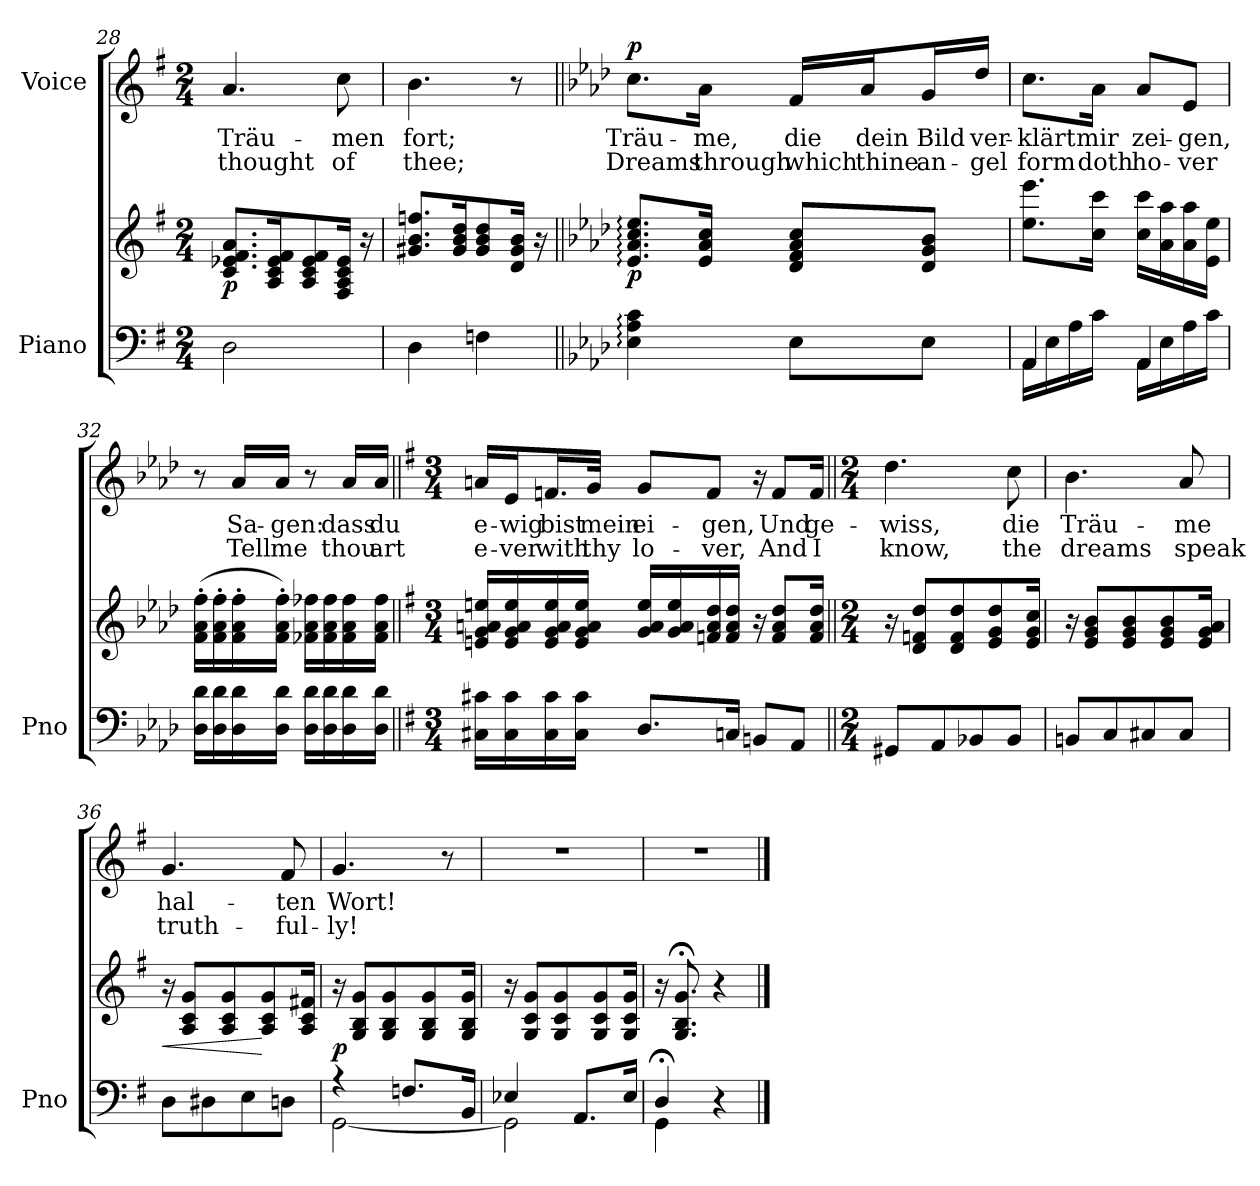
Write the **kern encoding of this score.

**kern	**kern	**dynam	**kern	**text	**text	**dynam
*part2	*part2	*part2	*part1	*part1	*part1	*part1
*staff3	*staff2	*staff2/3	*staff1	*staff1	*staff1	*staff1
*I"Piano	*	*	*I"Voice	*	*	*
*I'Pno	*	*	*	*	*	*
*clefF4	*clefG2	*	*clefG2	*	*	*
*k[f#]	*k[f#]	*	*k[f#]	*	*	*
*M2/4	*M2/4	*	*M2/4	*	*	*
=28	=28	=28	=28	=28	=28	=28
!	!	!LO:DY:b	!	!	!	!
2D\	8.c/ 8.e-X/ 8.f#/ 8.a/L	p	4.a/	Träu-	thought	.
.	16A/ 16c/ 16e-/ 16f#/K	.	.	.	.	.
.	8A/ 8c/ 8e-/ 8f#/	.	.	.	.	.
.	16F#/ 16A/ 16c/ 16e-/Jk	.	8cc\	-men	of	.
.	16r	.	.	.	.	.
=29	=29	=29	=29	=29	=29	=29
4D\	8.g#X/ 8.b/ 8.ffn/L	.	4.b\	fort;	thee;	.
.	16g#/ 16b/ 16dd/K	.	.	.	.	.
4Fn\	8g#/ 8b/ 8dd/	.	.	.	.	.
.	16d/ 16g#/ 16b/Jk	.	8r	.	.	.
.	16r	.	.	.	.	.
=30||	=30||	=30||	=30||	=30||	=30||	=30||
*k[b-e-a-d-]	*k[b-e-a-d-]	*	*k[b-e-a-d-]	*	*	*
!	!	!LO:DY:b	!	!	!	!LO:DY:a
4E-\: 4A-\: 4c\:	8.e-/: 8.a-/: 8.cc/: 8.ee-/:L	p	8.cc\L	Träu-	Dreams	p
.	16e-/ 16a-/ 16cc/Jk	.	16a-\Jk	-me,	through	.
8E-\L	8d-/ 8f/ 8a-/ 8cc/L	.	16f/LL	die	which	.
.	.	.	16a-/J	dein	thine	.
8E-\J	8d-/ 8g/ 8b-/J	.	16g/L	Bild	an-	.
.	.	.	16dd-/JJ	ver-	-gel	.
=31	=31	=31	=31	=31	=31	=31
*^	*	*	*	*	*	*
16AA-\LL	4AA-/	8.ee-\ 8.eee-\L	.	8.cc\L	klärt	form	.
16E-\	.	.	.	.	.	.	.
16A-\	.	.	.	.	.	.	.
16c\JJ	.	16cc\ 16ccc\Jk	.	16a-\Jk	mir	doth	.
16AA-\LL	4AA-/	16cc\ 16ccc\LL	.	8a-/L	zei-	ho-	.
16E-\	.	16a-\ 16aa-\	.	.	.	.	.
16A-\	.	16a-\ 16aa-\	.	8e-/J	-gen,	-ver	.
16c\JJ	.	16e-\ 16ee-\JJ	.	.	.	.	.
*v	*v	*	*	*	*	*	*
=32	=32	=32	=32	=32	=32	=32
16D-\ 16d-\LL	(16f\' 16a-\' 16ff\'LL	.	8r	.	.	.
16D-\ 16d-\	16f\' 16a-\' 16ff\'	.	.	.	.	.
16D-\ 16d-\	16f\' 16a-\' 16ff\'	.	16a-/LL	Sa-	Tell	.
16D-\ 16d-\JJ	16f\' 16a-\' 16ff\'JJ)	.	16a-/JJ	-gen:	me	.
16D-\ 16d-\LL	16f-X\ 16a-\ 16ff-X\LL	.	8r	.	.	.
16D-\ 16d-\	16f-\ 16a-\ 16ff-\	.	.	.	.	.
16D-\ 16d-\	16f-\ 16a-\ 16ff-\	.	16a-/LL	dass	thou	.
16D-\ 16d-\JJ	16f-\ 16a-\ 16ff-\JJ	.	16a-/JJ	du	art	.
=33||	=33||	=33||	=33||	=33||	=33||	=33||
*k[f#]	*k[f#]	*	*k[f#]	*	*	*
*M3/4	*M3/4	*	*M3/4	*	*	*
16C#X\ 16c#X\LL	16en/ 16g/ 16an/ 16een/LL	.	16an/LL	e-	e-	.
16C#\ 16c#\	16e/ 16g/ 16a/ 16ee/	.	16e/J	-wig	-ver	.
16C#\ 16c#\	16e/ 16g/ 16a/ 16ee/	.	16.fn/L	bist	with	.
16C#\ 16c#\JJ	16e/ 16g/ 16a/ 16ee/JJ	.	.	.	.	.
.	.	.	32g/JJk	mein	thy	.
8.D/L	16g/ 16a/ 16ee/LL	.	8g/L	ei-	lo-	.
.	16g/ 16a/ 16ee/	.	.	.	.	.
.	16fn/ 16a/ 16dd/	.	8f/J	-gen,	-ver,	.
16Cn/Jk	16f/ 16a/ 16dd/JJ	.	.	.	.	.
8BBn/L	16r	.	16r	.	.	.
.	8f/ 8a/ 8dd/L	.	8f/L	Und	And	.
8AA/J	.	.	.	.	.	.
.	16f/ 16a/ 16dd/Jk	.	16f/Jk	ge-	I	.
=34||	=34||	=34||	=34||	=34||	=34||	=34||
*M2/4	*M2/4	*	*M2/4	*	*	*
8GG#X/L	16r	.	4.dd\	wiss,	know,	.
.	8d/ 8fn/ 8dd/L	.	.	.	.	.
8AA/	.	.	.	.	.	.
.	8d/ 8f/ 8dd/	.	.	.	.	.
8BB-X/	.	.	.	.	.	.
.	8e/ 8g/ 8dd/	.	.	.	.	.
8BB-/J	.	.	8cc\	die	the	.
.	16e/ 16g/ 16cc/Jk	.	.	.	.	.
=35	=35	=35	=35	=35	=35	=35
8BBn/L	16r	.	4.b\	Träu-	dreams	.
.	8e/ 8g/ 8b/L	.	.	.	.	.
8C/	.	.	.	.	.	.
.	8e/ 8g/ 8b/	.	.	.	.	.
8C#X/	.	.	.	.	.	.
.	8e/ 8g/ 8b/	.	.	.	.	.
8C#/J	.	.	8a/	-me	speak	.
.	16e/ 16g/ 16a/Jk	.	.	.	.	.
=36	=36	=36	=36	=36	=36	=36
!	!	!LO:HP:b	!	!	!	!
8D\L	16r	<	4.g/	hal-	truth-	.
.	8A/ 8c/ 8g/L	.	.	.	.	.
8D#X\	.	.	.	.	.	.
.	8A/ 8c/ 8g/	.	.	.	.	.
8E\	.	.	.	.	.	.
.	8A/ 8c/ 8g/	[	.	.	.	.
8Dn\J	.	.	8f#/	-ten	-ful-	.
.	16A/ 16c/ 16f#X/Jk	.	.	.	.	.
=37	=37	=37	=37	=37	=37	=37
*^	*	*	*	*	*	*
!	!	!	!LO:DY:b	!	!	!	!
4r	[2GG\	16r	p	4.g/	Wort!	-ly!	.
.	.	8G/ 8B/ 8g/L	.	.	.	.	.
.	.	8G/ 8B/ 8g/	.	.	.	.	.
8.Fn/L	.	.	.	.	.	.	.
.	.	8G/ 8B/ 8g/	.	.	.	.	.
.	.	.	.	8r	.	.	.
16BB/Jk	.	16G/ 16B/ 16g/Jk	.	.	.	.	.
=38	=38	=38	=38	=38	=38	=38	=38
4E-X/	2GG\]	16r	.	2r	.	.	.
.	.	8G/ 8c/ 8g/L	.	.	.	.	.
.	.	8G/ 8c/ 8g/	.	.	.	.	.
8.AA/L	.	.	.	.	.	.	.
.	.	8G/ 8c/ 8g/	.	.	.	.	.
16E-/Jk	.	16G/ 16c/ 16g/Jk	.	.	.	.	.
=39	=39	=39	=39	=39	=39	=39	=39
4D;</	4GG\	16r	.	2r	.	.	.
.	.	8.G/;< 8.B/;< 8.g/;<	.	.	.	.	.
4r	4ryy	4r	.	.	.	.	.
*v	*v	*	*	*	*	*	*
==	==	==	==	==	==	==
*-	*-	*-	*-	*-	*-	*-
